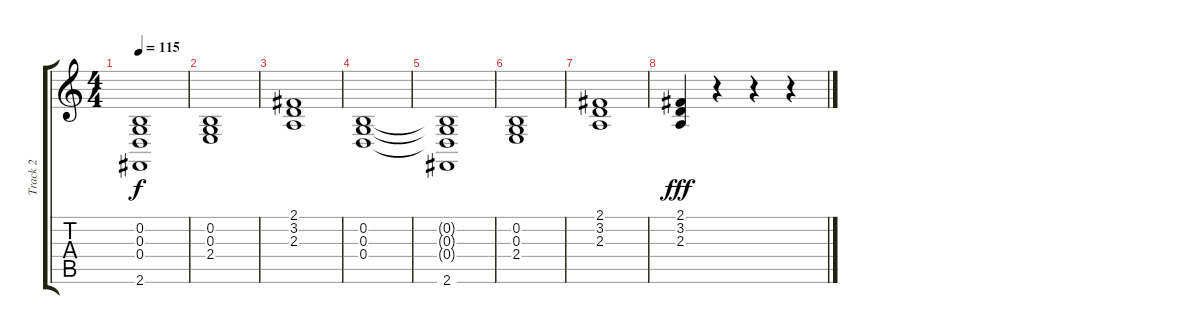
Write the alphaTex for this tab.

\track ("Track 2" "Track 2") {instrument stringensemble1}
\staff {score tabs}
\tuning (E4 B3 G3 D3 A2 E2) {hide}
\ts (4 4)
\tempo 115
\clef g2
\ks c
(0.2{t} 0.3{t} 0.4{t} 2.6).1{dy f} |
(0.2 0.3 2.4).1 |
(2.1 3.2 2.3).1 |
(0.2 0.3 0.4).1 |
(0.2{t} 0.3{t} 0.4{t} 2.6).1 |
(0.2 0.3 2.4).1 |
(2.1 3.2 2.3).1 |
(2.1 3.2 2.3).4{dy fff} r.4 r.4 r.4
